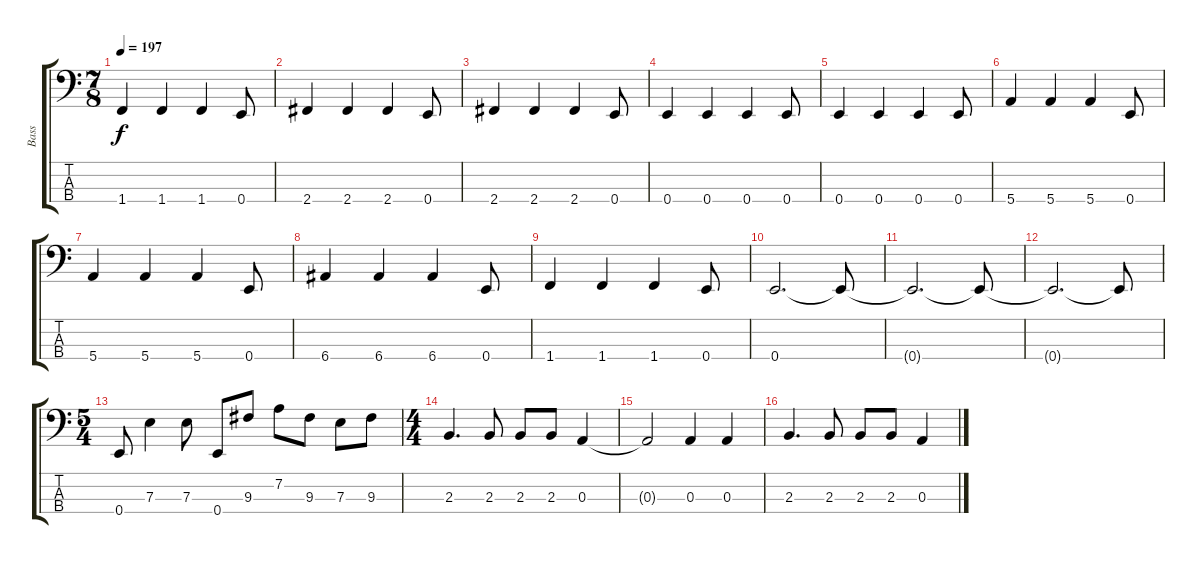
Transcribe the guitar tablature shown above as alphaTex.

\track ("Bass" "Bass") {instrument electricbassfinger}
\staff {score tabs}
\tuning (G2 D2 A1 E1) {hide}
\ts (7 8)
\tempo 197
\clef f4
\ks c
1.4.4{dy f} 1.4.4 1.4.4 0.4.8 |
2.4.4 2.4.4 2.4.4 0.4.8 |
2.4.4 2.4.4 2.4.4 0.4.8 |
0.4.4 0.4.4 0.4.4 0.4.8 |
0.4.4 0.4.4 0.4.4 0.4.8 |
5.4.4 5.4.4 5.4.4 0.4.8 |
5.4.4 5.4.4 5.4.4 0.4.8 |
6.4.4 6.4.4 6.4.4 0.4.8 |
1.4.4 1.4.4 1.4.4 0.4.8 |
0.4.2{d} 0.4{t}.8 |
0.4{t}.2{d} 0.4{t}.8 |
0.4{t}.2{d} 0.4{t}.8 |
\ts (5 4)
0.4.8 7.3.4 7.3.8 0.4.8 9.3.8 7.2.8 9.3.8 7.3.8 9.3.8 |
\ts (4 4)
2.3.4{d} 2.3.8 2.3.8 2.3.8 0.3.4 |
0.3{t}.2 0.3.4 0.3.4 |
2.3.4{d} 2.3.8 2.3.8 2.3.8 0.3.4
